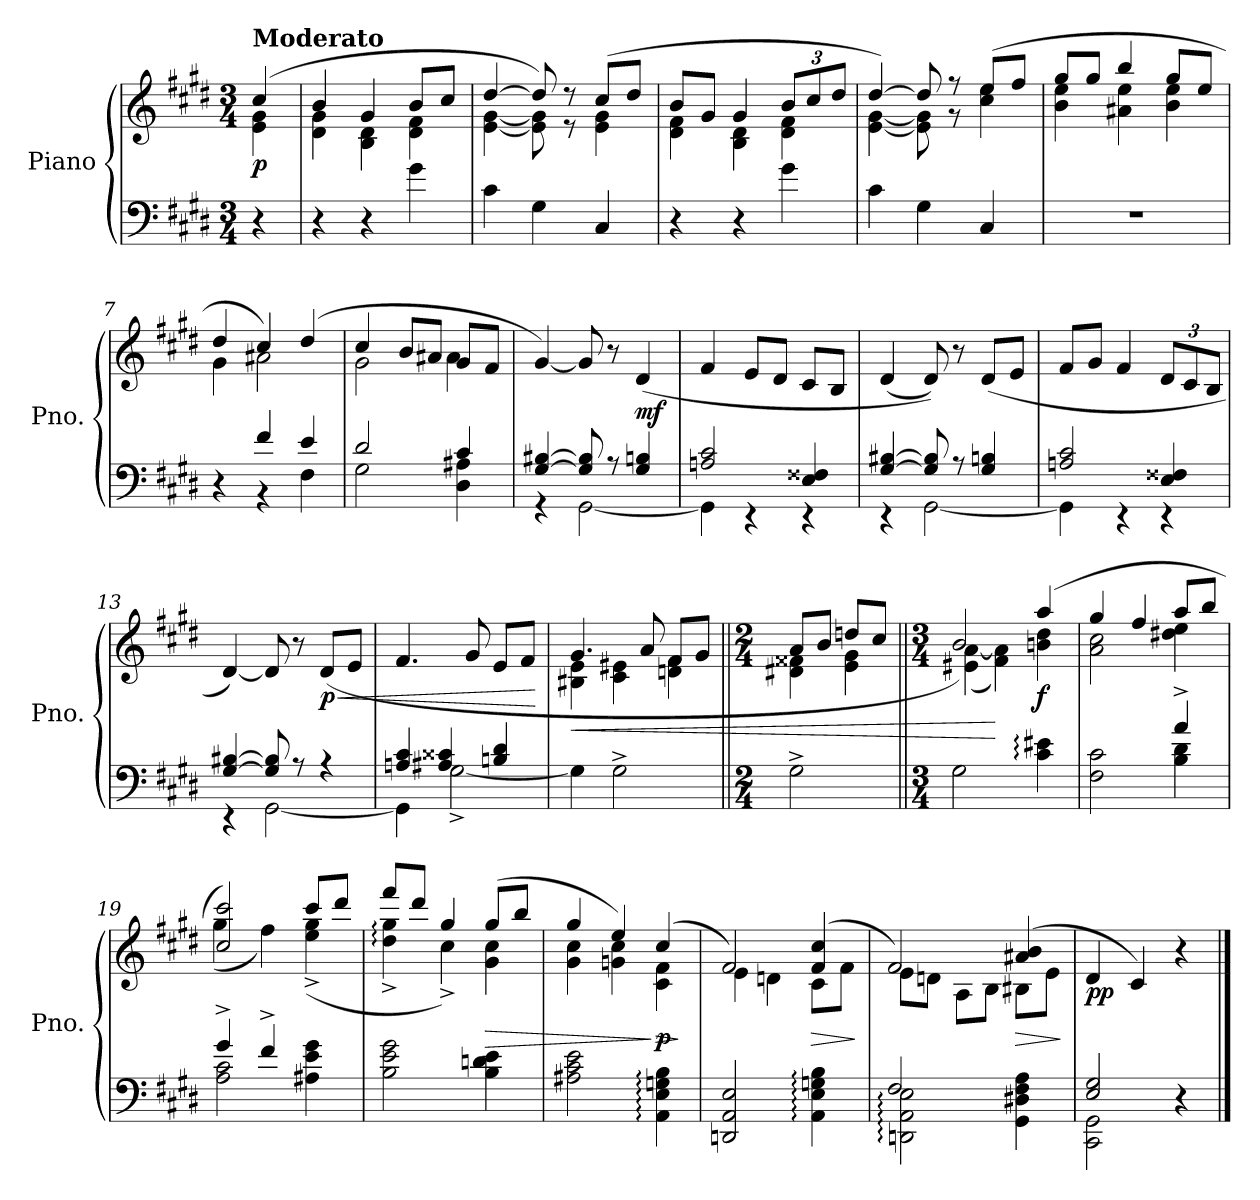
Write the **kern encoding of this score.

**kern	**kern	**dynam
*part1	*part1	*part1
*staff2	*staff1	*staff1/2
*I"Piano	*	*
*I'Pno.	*	*
*clefF4	*clefG2	*
*k[f#c#g#d#]	*k[f#c#g#d#]	*
*M3/4	*M3/4	*
=1	=1	=1
*	*^	*
!	!LO:TX:a:B:t=Moderato	!	!
!	!	!	!LO:DY:b
4r	(>4cc#/	4e\ 4g#\	p
=2	=2	=2	=2
4r	4b/	4d#\ 4g#\	.
4r	4g#/	4B\ 4d#\	.
4g#\	8b/L	4d#\ 4f#\	.
.	8cc#/J	.	.
=3	=3	=3	=3
4c#\	[4dd#/	[4e\ [4g#\	.
4G#\	8dd#/])	8e\] 8g#\]	.
.	8r	8r	.
4C#/	(>8cc#/L	4e\ 4g#\	.
.	8dd#/J	.	.
=4	=4	=4	=4
4r	8b/L	4d#\ 4f#\	.
.	8g#/J	.	.
4r	4g#/	4B\ 4d#\	.
*	*Xbrackettup	*	*
4g#\	12b/L	4d#\ 4f#\	.
.	12cc#/	.	.
.	12dd#/J	.	.
=5	=5	=5	=5
4c#\	[4dd#/)	[4e\ [4g#\	.
4G#\	8dd#/]	8e\] 8g#\]	.
.	8r	8r	.
4C#/	(>8ee/L	4cc#\ 4ee\	.
.	8ff#/J	.	.
!!LO:LB:g=z	!!
=6	=6	=6	=6
2.r	8gg#/L	4b\ 4ee\	.
.	8gg#/J	.	.
.	4bb/	4a#X\ 4ee\	.
.	8gg#/L	4b\ 4ee\	.
.	8ee/J	.	.
=7	=7	=7	=7
*^	*	*	*
4r	4ryy	4dd#/	4g#\	.
4f#/	4r	4cc#/)	2a#X\	.
4e/	4F#\	(>4dd#/	.	.
=8	=8	=8	=8	=8
2d#/	2G#\	4cc#/	2g#\	.
.	.	8b/L	.	.
.	.	8a#X/J	.	.
4c#/	4D#\ 4A#X\	8g#/L	4a#\	.
.	.	8f#/J	.	.
*	*	*v	*v	*
=9	=9	=9	=9
[4G#/ [4B#X/	4r	[4g#/)	.
8G#/] 8B#/]	[2GG#\	8g#/]	.
8r	.	8r	.
!	!	!	!LO:DY:b
4G#/ 4Bn/	.	(>4d#/	mf
=10	=10	=10	=10
2An/ 2c#/	4GG#\]	4f#/	.
.	4r	8e/L	.
.	.	8d#/J	.
4E/ 4F##X/	4r	8c#/L	.
.	.	8B/J	.
!!LO:LB:g=z
=11	=11	=11	=11
[4G#/ [4B#X/	4r	(<4d#/	.
8G#/] 8B#/]	[2GG#\	8d#/))	.
8r	.	8r	.
4G#/ 4Bn/	.	(>8d#/L	.
.	.	8e/J	.
=12	=12	=12	=12
2An/ 2c#/	4GG#\]	8f#/L	.
.	.	8g#/J	.
.	4r	4f#/	.
4E/ 4F##X/	4r	12d#/L	.
.	.	12c#/	.
.	.	12B/J	.
=13	=13	=13	=13
[4G#/ [4B#X/	4r	[4d#/)	.
8G#/] 8B#/]	[2GG#\	8d#/]	.
8r	.	8r	.
!	!	!	!LO:HP:b
!	!	!	!LO:DY:n=1:b
4r	.	(>8d#/L	< p
.	.	8e/J	.
=14	=14	=14	=14
4An/ 4c#/	4GG#\]	4.f#/	.
4A#X/ 4c##X/	[2G#^\	.	.
.	.	8g#/	.
4Bn/ 4d#/	.	8e/L	.
.	.	8f#/J	.
*v	*v	*	*
.	.	[
!!LO:LB:g=z
=15	=15	=15
!	!	!LO:HP:b
*	*^	*
4G#\]	4.g#/	4B#X\ 4e\	<
2G#^\	.	4c#\ 4e#X\	.
.	8a/	.	.
.	8f#/L	4dn\ 4f#\	.
.	8g#/J	.	.
=16||	=16||	=16||	=16||
*M2/4	*M2/4	*	*
2G#^\	8a/L	4d#X\ 4f##X\	.
.	8b/J	.	.
.	8ddn/L	4e\ 4g#\	.
.	8cc#/J	.	.
=17||	=17||	=17||	=17||
*M3/4	*M3/4	*	*
2G#\	2b/)	(<4e#X\ [4a\	.
.	.	4f#\ 4a\])	[
!	!	!	!LO:DY:b
4c#\: 4e#X\:	(>4aa/	4bn\ 4dd#\	f
=18	=18	=18	=18
*^	*	*	*
2F#\ 2c#\	2ryy	4gg#/	2a\ 2cc#\	.
.	.	4ff#/	.	.
4a^/	4B\ 4d#\	8aa/L	4dd#X\ 4ee\	.
.	.	8bb/J	.	.
=19	=19	=19	=19	=19
4g#^/	2A\ 2c#\	2cc#/ 2ccc#/)	(<4gg#\	.
4f#^/	.	.	4ff#\)	.
4A#X\ 4e\ 4g#\	4ryy	8ccc#/L	(<4ee\^ 4gg#\^	.
.	.	8ddd#/J	.	.
*v	*v	*	*	*
!!LO:LB:g=z	!!
=20	=20	=20	=20
2B\ 2e\ 2g#\	8fff#/L	4dd#\:^ 4gg#\:^	.
.	8ddd#/J	.	.
.	4gg#/	4cc#^\)	.
!	!	!	!LO:HP:b
4B\ 4dn\ 4e\	(>8gg#/L	4g#\ 4cc#\	>
.	8bb/J	.	.
=21	=21	=21	=21
2A#X\ 2c#\ 2e\	4gg#/	4g#\ 4cc#\	.
.	4ee/)	4gn\ 4cc#\	.
!	!	!	!LO:HP:n=1:b
!	!	!	!LO:DY:n=1:b
4AA\: 4E\: 4Gn\: 4B\:	(>4cc#/	4c#\ 4f#\	] > p
*	*v	*v	*
.	.	]
=22	=22	=22
*	*^	*
2DDn/ 2AA/ 2E/	2f#/)	4e\	.
.	.	4dn\	.
!	!	!	!LO:HP:b
4AA\: 4E\: 4Gn\: 4B\:	(>4f#/ 4cc#/	8c#\L	>
.	.	8f#\J	.
*	*v	*v	*
.	.	]
=23	=23	=23
*^	*^	*
2F#/	2DDn\: 2AA\: 2E\:	2f#/)	8e\L	.
.	.	.	8dn\J	.
.	.	.	8A\L	.
.	.	.	8B\J	.
!	!	!	!	!LO:HP:b
4GG#\ 4D#X\ 4F#\ 4A\	4ryy	(>4a#X/ 4b/	8B#X\L	>
.	.	.	8e\J	.
*v	*v	*	*	*
*	*v	*v	*
.	.	]
=24	=24	=24
*^	*	*
!	!	!	!LO:DY:b
2E/ 2G#/	2CC#\ 2GG#\	4d#/	pp
.	.	4c#/)	.
4r	4ryy	4r	.
*v	*v	*	*
==	==	==
*-	*-	*-
